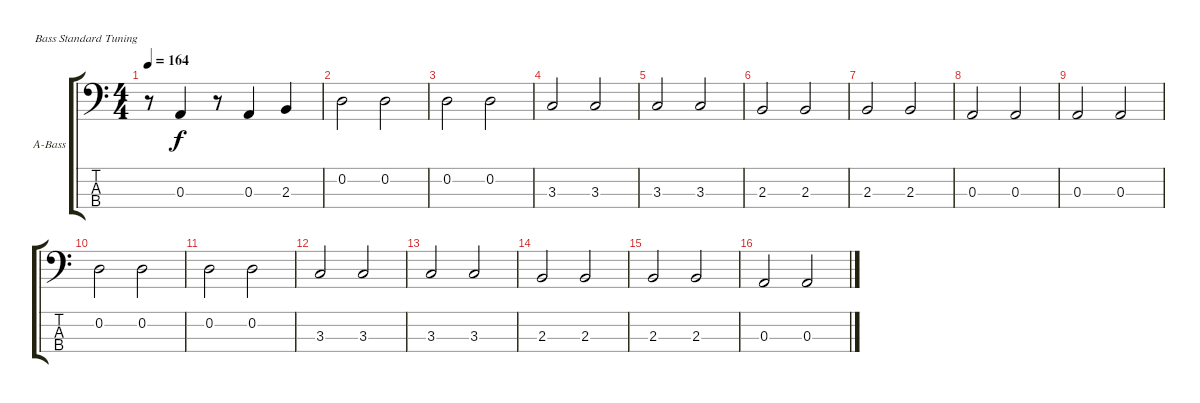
\bracketExtendMode groupsimilarinstruments
\firstSystemTrackNameOrientation horizontal
\otherSystemsTrackNameOrientation horizontal
\track ("Bass Part 2" "A-Bass") {instrument acousticgrandpiano}
\staff {score tabs}
\tuning (G2 D2 A1 E1)
\displaytranspose 12
\ts (4 4)
\tempo 164
\clef f4
\ks c
r.8{dy f} 0.3.4 r.8 0.3.4 2.3.4 |
0.2.2 0.2.2 |
0.2.2 0.2.2 |
3.3.2 3.3.2 |
3.3.2 3.3.2 |
2.3.2 2.3.2 |
2.3.2 2.3.2 |
0.3.2 0.3.2 |
0.3.2 0.3.2 |
0.2.2 0.2.2 |
0.2.2 0.2.2 |
3.3.2 3.3.2 |
3.3.2 3.3.2 |
2.3.2 2.3.2 |
2.3.2 2.3.2 |
0.3.2 0.3.2
